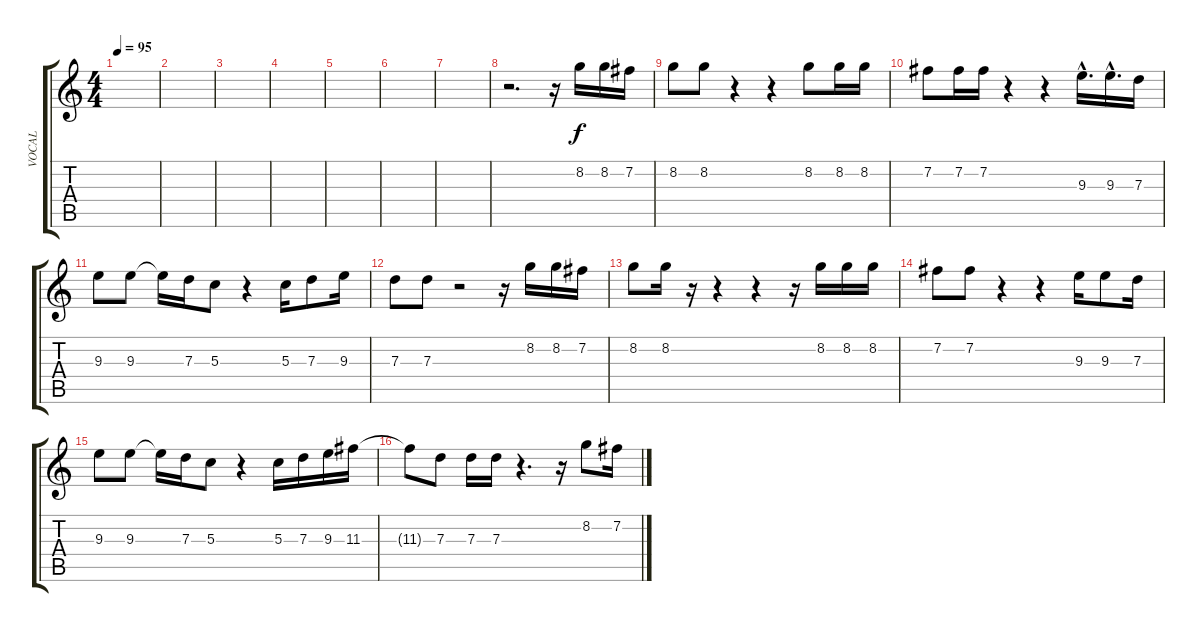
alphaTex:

\track ("VOCAL" "VOCAL") {instrument distortionguitar}
\staff {score tabs}
\tuning (E4 B3 G3 D3 A2 E2) {hide}
\ts (4 4)
\tempo 95
\clef g2
\ks c
|
|
|
|
|
|
|
r.2{d} r.16 8.2.16 8.2.16 7.2.16 |
8.2.8 8.2.8 r.4 r.4 8.2.8 8.2.16 8.2.16 |
7.2.8 7.2.16 7.2.16 r.4 r.4 9.3{hac}.16{d} 9.3{hac}.16{d} 7.3.16 |
9.3.8 9.3.8 9.3{t}.16 7.3.16 5.3.8 r.4 5.3.16 7.3.8 9.3.16 |
7.3.8 7.3.8 r.2 r.16 8.2.16 8.2.16 7.2.16 |
8.2.8 8.2.16 r.16 r.4 r.4 r.16 8.2.16 8.2.16 8.2.16 |
7.2.8 7.2.8 r.4 r.4 9.3.16 9.3.8 7.3.16 |
9.3.8 9.3.8 9.3{t}.16 7.3.16 5.3.8 r.4 5.3.16 7.3.16 9.3.16 11.3.16 |
11.3{t}.8 7.3.8 7.3.16 7.3.16 r.4{d} r.16 8.2.8 7.2.16
